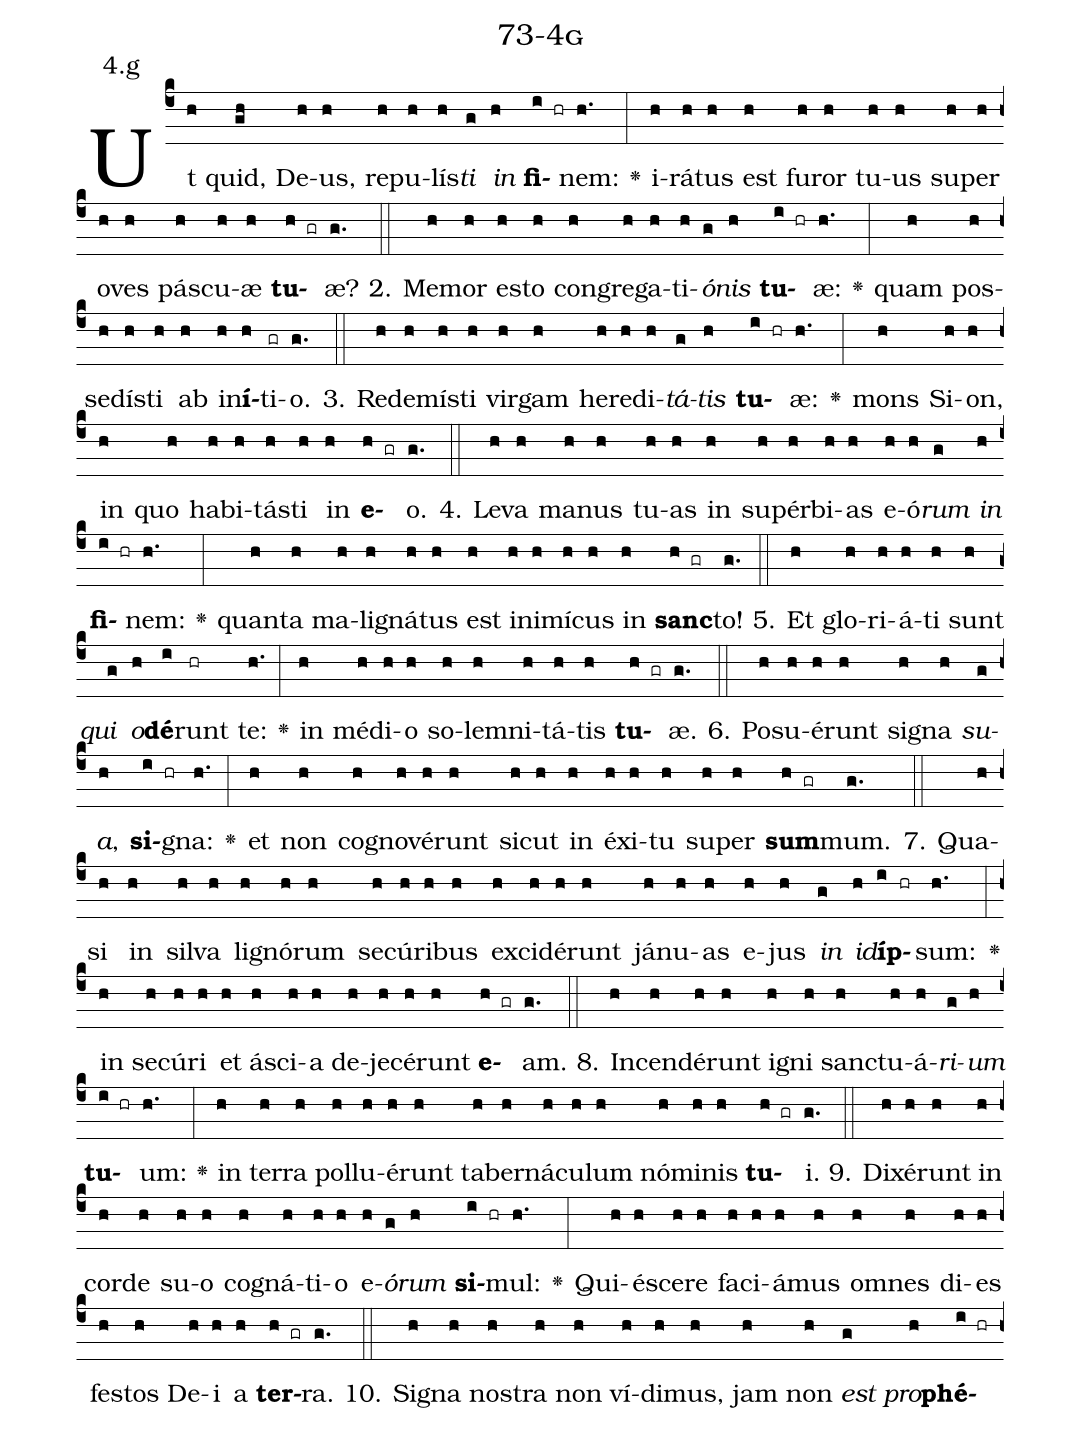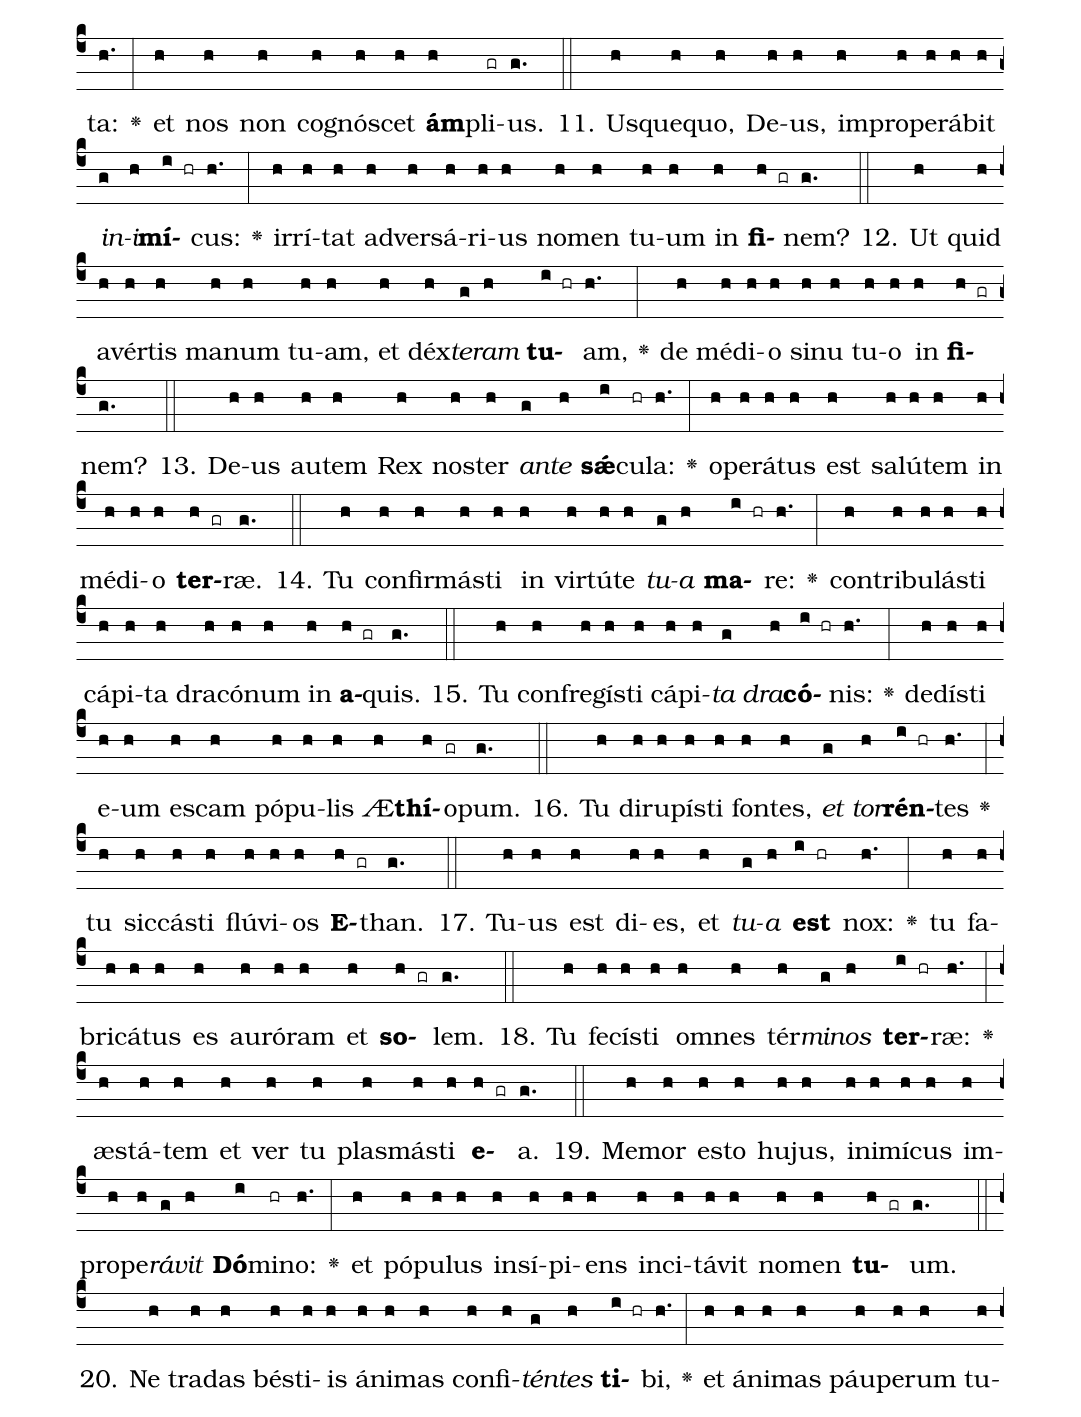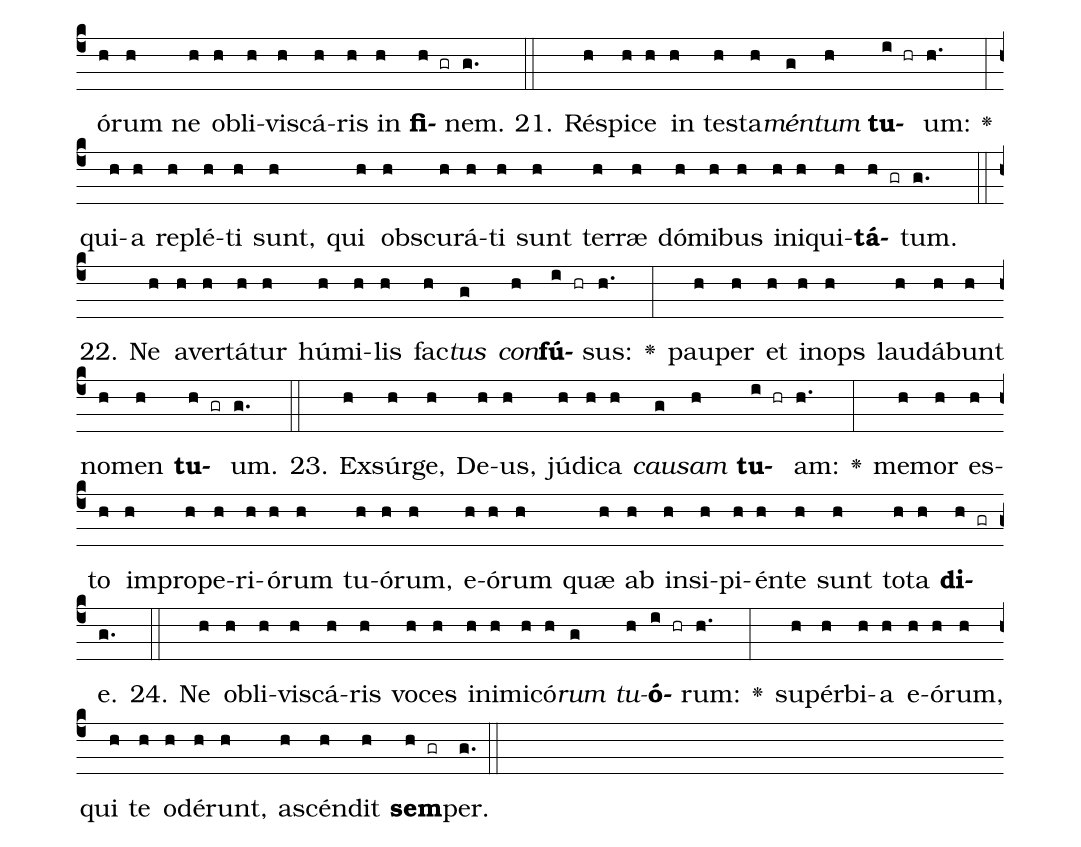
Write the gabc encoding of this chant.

name: 73-4g;
annotation: 4.g;
%%
(c4)Ut(h) quid,(gh) De(h)us,(h) re(h)pu(h)lís(h)<i>ti</i>(g) <i>in</i>(h) <b>fi</b>(i hr)nem:(h.) <v>\greheightstar</v>(:) i(h)rá(h)tus(h) est(h) fu(h)ror(h) tu(h)us(h) su(h)per(h) o(h)ves(h) pás(h)cu(h)æ(h) <b>tu</b>(h gr)æ?(g.) (::)
2. Me(h)mor(h) es(h)to(h) con(h)gre(h)ga(h)ti(h)<i>ó</i>(g)<i>nis</i>(h) <b>tu</b>(i hr)æ:(h.) <v>\greheightstar</v>(:) quam(h) pos(h)se(h)dís(h)ti(h) ab(h) in(h)<b>í</b>(h)ti(gr)o.(g.) (::)
3. Red(h)e(h)mís(h)ti(h) vir(h)gam(h) he(h)re(h)di(h)<i>tá</i>(g)<i>tis</i>(h) <b>tu</b>(i hr)æ:(h.) <v>\greheightstar</v>(:) mons(h) Si(h)on,(h) in(h) quo(h) ha(h)bi(h)tás(h)ti(h) in(h) <b>e</b>(h gr)o.(g.) (::)
4. Le(h)va(h) ma(h)nus(h) tu(h)as(h) in(h) su(h)pér(h)bi(h)as(h) e(h)ó(h)<i>rum</i>(g) <i>in</i>(h) <b>fi</b>(i hr)nem:(h.) <v>\greheightstar</v>(:) quan(h)ta(h) ma(h)li(h)gná(h)tus(h) est(h) in(h)i(h)mí(h)cus(h) in(h) <b>sanc</b>(h gr)to!(g.) (::)
5. Et(h) glo(h)ri(h)á(h)ti(h) sunt(h) <i>qui</i>(g) <i>o</i>(h)<b>dé</b>(i)runt(hr) te:(h.) <v>\greheightstar</v>(:) in(h) mé(h)di(h)o(h) so(h)lem(h)ni(h)tá(h)tis(h) <b>tu</b>(h gr)æ.(g.) (::)
6. Po(h)su(h)é(h)runt(h) si(h)gna(h) <i>su</i>(g)<i>a</i>,(h) <b>si</b>(i hr)gna:(h.) <v>\greheightstar</v>(:) et(h) non(h) co(h)gno(h)vé(h)runt(h) sic(h)ut(h) in(h) éx(h)i(h)tu(h) su(h)per(h) <b>sum</b>(h gr)mum.(g.) (::)
7. Qua(h)si(h) in(h) sil(h)va(h) li(h)gnó(h)rum(h) se(h)cú(h)ri(h)bus(h) ex(h)ci(h)dé(h)runt(h) já(h)nu(h)as(h) e(h)jus(h) <i>in</i>(g) <i>id</i>(h)<b>íp</b>(i hr)sum:(h.) <v>\greheightstar</v>(:) in(h) se(h)cú(h)ri(h) et(h) á(h)sci(h)a(h) de(h)je(h)cé(h)runt(h) <b>e</b>(h gr)am.(g.) (::)
8. In(h)cen(h)dé(h)runt(h) i(h)gni(h) sanc(h)tu(h)á(h)<i>ri</i>(g)<i>um</i>(h) <b>tu</b>(i hr)um:(h.) <v>\greheightstar</v>(:) in(h) ter(h)ra(h) pol(h)lu(h)é(h)runt(h) ta(h)ber(h)ná(h)cu(h)lum(h) nó(h)mi(h)nis(h) <b>tu</b>(h gr)i.(g.) (::)
9. Di(h)xé(h)runt(h) in(h) cor(h)de(h) su(h)o(h) co(h)gná(h)ti(h)o(h) e(h)<i>ó</i>(g)<i>rum</i>(h) <b>si</b>(i hr)mul:(h.) <v>\greheightstar</v>(:) Qui(h)é(h)sce(h)re(h) fa(h)ci(h)á(h)mus(h) om(h)nes(h) di(h)es(h) fes(h)tos(h) De(h)i(h) a(h) <b>ter</b>(h gr)ra.(g.) (::)
10. Si(h)gna(h) nos(h)tra(h) non(h) ví(h)di(h)mus,(h) jam(h) non(h) <i>est</i>(g) <i>pro</i>(h)<b>phé</b>(i hr)ta:(h.) <v>\greheightstar</v>(:) et(h) nos(h) non(h) co(h)gnó(h)scet(h) <b>ám</b>(h)pli(gr)us.(g.) (::)
11. Us(h)que(h)quo,(h) De(h)us,(h) im(h)pro(h)pe(h)rá(h)bit(h) <i>in</i>(g)<i>i</i>(h)<b>mí</b>(i hr)cus:(h.) <v>\greheightstar</v>(:) ir(h)rí(h)tat(h) ad(h)ver(h)sá(h)ri(h)us(h) no(h)men(h) tu(h)um(h) in(h) <b>fi</b>(h gr)nem?(g.) (::)
12. Ut(h) quid(h) a(h)vér(h)tis(h) ma(h)num(h) tu(h)am,(h) et(h) déx(h)<i>te</i>(g)<i>ram</i>(h) <b>tu</b>(i hr)am,(h.) <v>\greheightstar</v>(:) de(h) mé(h)di(h)o(h) si(h)nu(h) tu(h)o(h) in(h) <b>fi</b>(h gr)nem?(g.) (::)
13. De(h)us(h) au(h)tem(h) Rex(h) nos(h)ter(h) <i>an</i>(g)<i>te</i>(h) <b>sǽ</b>(i)cu(hr)la:(h.) <v>\greheightstar</v>(:) o(h)pe(h)rá(h)tus(h) est(h) sa(h)lú(h)tem(h) in(h) mé(h)di(h)o(h) <b>ter</b>(h gr)ræ.(g.) (::)
14. Tu(h) con(h)fir(h)más(h)ti(h) in(h) vir(h)tú(h)te(h) <i>tu</i>(g)<i>a</i>(h) <b>ma</b>(i hr)re:(h.) <v>\greheightstar</v>(:) con(h)tri(h)bu(h)lás(h)ti(h) cá(h)pi(h)ta(h) dra(h)có(h)num(h) in(h) <b>a</b>(h gr)quis.(g.) (::)
15. Tu(h) con(h)fre(h)gís(h)ti(h) cá(h)pi(h)<i>ta</i>(g) <i>dra</i>(h)<b>có</b>(i hr)nis:(h.) <v>\greheightstar</v>(:) de(h)dís(h)ti(h) e(h)um(h) es(h)cam(h) pó(h)pu(h)lis(h) Æ(h)<b>thí</b>(h)o(gr)pum.(g.) (::)
16. Tu(h) di(h)ru(h)pís(h)ti(h) fon(h)tes,(h) <i>et</i>(g) <i>tor</i>(h)<b>rén</b>(i hr)tes(h.) <v>\greheightstar</v>(:) tu(h) sic(h)cás(h)ti(h) flú(h)vi(h)os(h) <b>E</b>(h gr)than.(g.) (::)
17. Tu(h)us(h) est(h) di(h)es,(h) et(h) <i>tu</i>(g)<i>a</i>(h) <b>est</b>(i hr) nox:(h.) <v>\greheightstar</v>(:) tu(h) fa(h)bri(h)cá(h)tus(h) es(h) au(h)ró(h)ram(h) et(h) <b>so</b>(h gr)lem.(g.) (::)
18. Tu(h) fe(h)cís(h)ti(h) om(h)nes(h) tér(h)<i>mi</i>(g)<i>nos</i>(h) <b>ter</b>(i hr)ræ:(h.) <v>\greheightstar</v>(:) æs(h)tá(h)tem(h) et(h) ver(h) tu(h) plas(h)más(h)ti(h) <b>e</b>(h gr)a.(g.) (::)
19. Me(h)mor(h) es(h)to(h) hu(h)jus,(h) in(h)i(h)mí(h)cus(h) im(h)pro(h)pe(h)<i>rá</i>(g)<i>vit</i>(h) <b>Dó</b>(i)mi(hr)no:(h.) <v>\greheightstar</v>(:) et(h) pó(h)pu(h)lus(h) in(h)sí(h)pi(h)ens(h) in(h)ci(h)tá(h)vit(h) no(h)men(h) <b>tu</b>(h gr)um.(g.) (::)
20. Ne(h) tra(h)das(h) bés(h)ti(h)is(h) á(h)ni(h)mas(h) con(h)fi(h)<i>tén</i>(g)<i>tes</i>(h) <b>ti</b>(i hr)bi,(h.) <v>\greheightstar</v>(:) et(h) á(h)ni(h)mas(h) páu(h)pe(h)rum(h) tu(h)ó(h)rum(h) ne(h) ob(h)li(h)vis(h)cá(h)ris(h) in(h) <b>fi</b>(h gr)nem.(g.) (::)
21. Ré(h)spi(h)ce(h) in(h) tes(h)ta(h)<i>mén</i>(g)<i>tum</i>(h) <b>tu</b>(i hr)um:(h.) <v>\greheightstar</v>(:) qui(h)a(h) re(h)plé(h)ti(h) sunt,(h) qui(h) obs(h)cu(h)rá(h)ti(h) sunt(h) ter(h)ræ(h) dó(h)mi(h)bus(h) in(h)i(h)qui(h)<b>tá</b>(h gr)tum.(g.) (::)
22. Ne(h) a(h)ver(h)tá(h)tur(h) hú(h)mi(h)lis(h) fac(h)<i>tus</i>(g) <i>con</i>(h)<b>fú</b>(i hr)sus:(h.) <v>\greheightstar</v>(:) pau(h)per(h) et(h) in(h)ops(h) lau(h)dá(h)bunt(h) no(h)men(h) <b>tu</b>(h gr)um.(g.) (::)
23. Ex(h)súr(h)ge,(h) De(h)us,(h) jú(h)di(h)ca(h) <i>cau</i>(g)<i>sam</i>(h) <b>tu</b>(i hr)am:(h.) <v>\greheightstar</v>(:) me(h)mor(h) es(h)to(h) im(h)pro(h)pe(h)ri(h)ó(h)rum(h) tu(h)ó(h)rum,(h) e(h)ó(h)rum(h) quæ(h) ab(h) in(h)si(h)pi(h)én(h)te(h) sunt(h) to(h)ta(h) <b>di</b>(h gr)e.(g.) (::)
24. Ne(h) ob(h)li(h)vis(h)cá(h)ris(h) vo(h)ces(h) in(h)i(h)mi(h)có(h)<i>rum</i>(g) <i>tu</i>(h)<b>ó</b>(i hr)rum:(h.) <v>\greheightstar</v>(:) su(h)pér(h)bi(h)a(h) e(h)ó(h)rum,(h) qui(h) te(h) o(h)dé(h)runt,(h) a(h)scén(h)dit(h) <b>sem</b>(h gr)per.(g.) (::)
